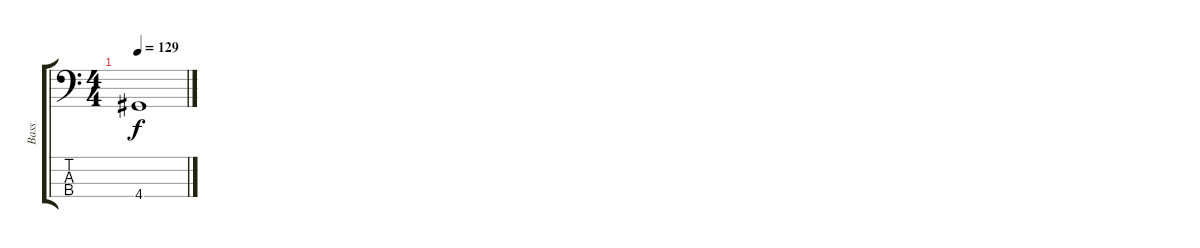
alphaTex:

\track ("Bass" "Bass") {instrument electricbassfinger}
\staff {score tabs}
\tuning (G2 D2 A1 E1) {hide}
\ts (4 4)
\tempo 129
\clef f4
\ks c
4.4{t}.1{dy f}
